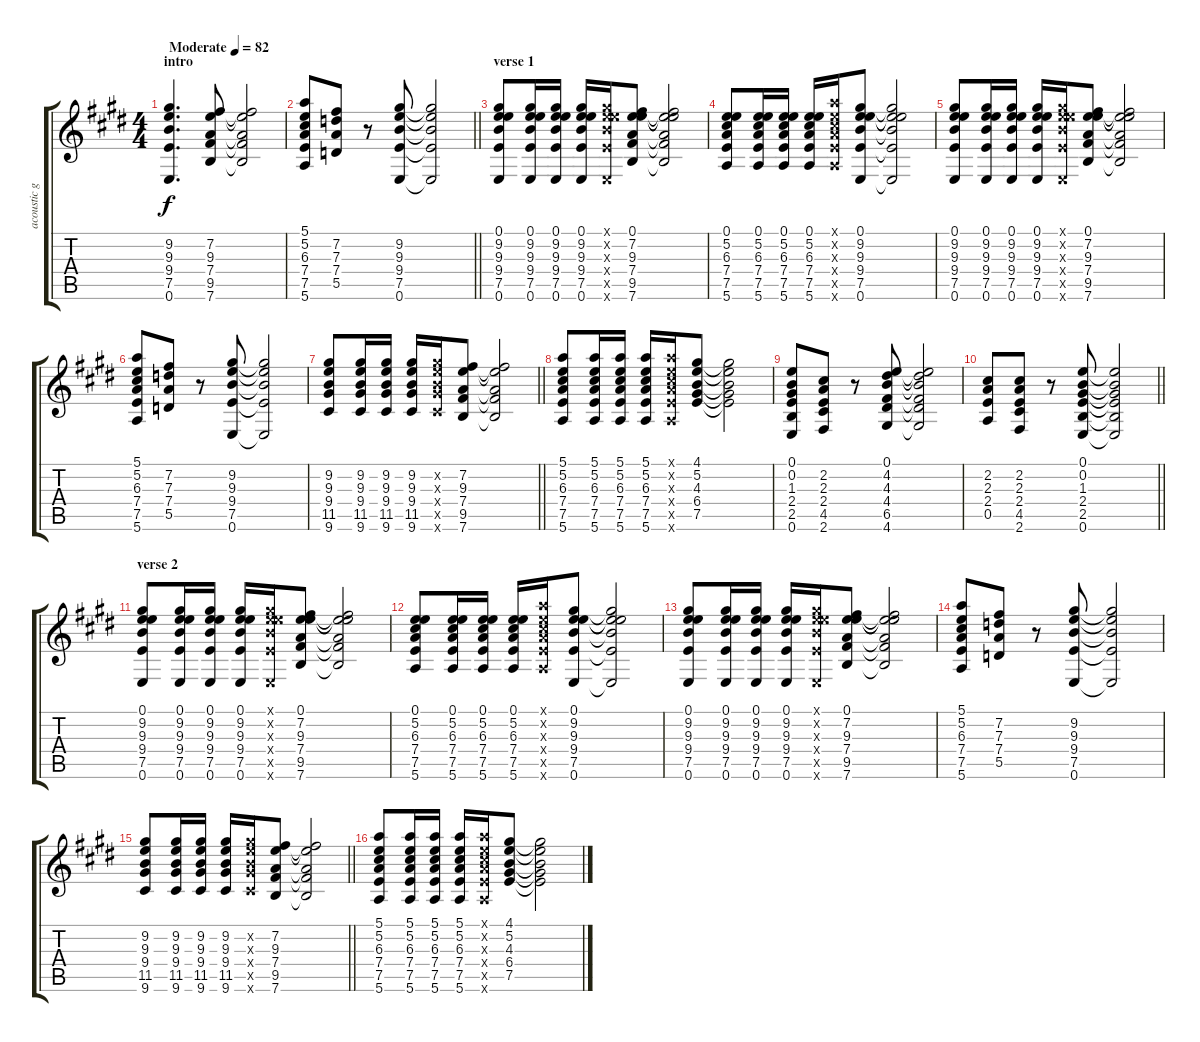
\track ("acoustic guitar" "acoustic g") {instrument acousticguitarsteel}
\staff {score tabs}
\tuning (E4 B3 G3 D3 A2 E2) {hide}
\ts (4 4)
\section ("" "intro")
\tempo (82 "Moderate")
\clef g2
\ks e
(9.2 9.3 9.4 7.5 0.6).4{d dy f instrument acousticguitarsteel} (7.2 9.3 7.4 9.5 7.6).8 (7.2{t} 9.3{t} 7.4{t} 9.5{t} 7.6{t}).2 |
\barLineRight lightlight
(5.1 5.2 6.3 7.4 7.5 5.6).8 (7.2 7.3 7.4 5.5).8 r.8 (9.2 9.3 9.4 7.5 0.6).8 (9.2{t} 9.3{t} 9.4{t} 7.5{t} 0.6{t}).2 |
\section ("" "verse 1")
(0.1 9.2 9.3 9.4 7.5 0.6).8 (0.1 9.2 9.3 9.4 7.5 0.6).16 (0.1 9.2 9.3 9.4 7.5 0.6).16 (0.1 9.2 9.3 9.4 7.5 0.6).16 (0.1{x} 9.2{x} 9.3{x} 9.4{x} 7.5{x} 0.6{x}).16 (0.1 7.2 9.3 7.4 9.5 7.6).8 (0.1{t} 7.2{t} 9.3{t} 7.4{t} 9.5{t} 7.6{t}).2 |
(0.1 5.2 6.3 7.4 7.5 5.6).8 (0.1 5.2 6.3 7.4 7.5 5.6).16 (0.1 5.2 6.3 7.4 7.5 5.6).16 (0.1 5.2 6.3 7.4 7.5 5.6).16 (5.1{x} 5.2{x} 6.3{x} 7.4{x} 7.5{x} 5.6{x}).16 (0.1 9.2 9.3 9.4 7.5 0.6).8 (0.1{t} 9.2{t} 9.3{t} 9.4{t} 7.5{t} 0.6{t}).2 |
(0.1 9.2 9.3 9.4 7.5 0.6).8 (0.1 9.2 9.3 9.4 7.5 0.6).16 (0.1 9.2 9.3 9.4 7.5 0.6).16 (0.1 9.2 9.3 9.4 7.5 0.6).16 (0.1{x} 9.2{x} 9.3{x} 9.4{x} 7.5{x} 0.6{x}).16 (0.1 7.2 9.3 7.4 9.5 7.6).8 (0.1{t} 7.2{t} 9.3{t} 7.4{t} 9.5{t} 7.6{t}).2 |
(5.1 5.2 6.3 7.4 7.5 5.6).8 (7.2 7.3 7.4 5.5).8 r.8 (9.2 9.3 9.4 7.5 0.6).8 (9.2{t} 9.3{t} 9.4{t} 7.5{t} 0.6{t}).2 |
\barLineRight lightlight
(9.2 9.3 9.4 11.5 9.6).8 (9.2 9.3 9.4 11.5 9.6).16 (9.2 9.3 9.4 11.5 9.6).16 (9.2 9.3 9.4 11.5 9.6).16 (9.2{x} 9.3{x} 9.4{x} 11.5{x} 9.6{x}).16 (7.2 9.3 7.4 9.5 7.6).8 (7.2{t} 9.3{t} 7.4{t} 9.5{t} 7.6{t}).2 |
(5.1 5.2 6.3 7.4 7.5 5.6).8 (5.1 5.2 6.3 7.4 7.5 5.6).16 (5.1 5.2 6.3 7.4 7.5 5.6).16 (5.1 5.2 6.3 7.4 7.5 5.6).16 (5.1{x} 5.2{x} 6.3{x} 7.4{x} 7.5{x} 5.6{x}).16 (4.1 5.2 4.3 6.4 7.5).8 (4.1{t} 5.2{t} 4.3{t} 6.4{t} 7.5{t}).2 |
(0.1 0.2 1.3 2.4 2.5 0.6).8 (2.2 2.3 2.4 4.5 2.6).8 r.8 (0.1 4.2 4.3 4.4 6.5 4.6).8 (0.1{t} 4.2{t} 4.3{t} 4.4{t} 6.5{t} 4.6{t}).2 |
\barLineRight lightlight
(2.2 2.3 2.4 0.5).8 (2.2 2.3 2.4 4.5 2.6).8 r.8 (0.1 0.2 1.3 2.4 2.5 0.6).8 (0.1{t} 0.2{t} 1.3{t} 2.4{t} 2.5{t} 0.6{t}).2 |
\section ("" "verse 2")
(0.1 9.2 9.3 9.4 7.5 0.6).8 (0.1 9.2 9.3 9.4 7.5 0.6).16 (0.1 9.2 9.3 9.4 7.5 0.6).16 (0.1 9.2 9.3 9.4 7.5 0.6).16 (0.1{x} 9.2{x} 9.3{x} 9.4{x} 7.5{x} 0.6{x}).16 (0.1 7.2 9.3 7.4 9.5 7.6).8 (0.1{t} 7.2{t} 9.3{t} 7.4{t} 9.5{t} 7.6{t}).2 |
(0.1 5.2 6.3 7.4 7.5 5.6).8 (0.1 5.2 6.3 7.4 7.5 5.6).16 (0.1 5.2 6.3 7.4 7.5 5.6).16 (0.1 5.2 6.3 7.4 7.5 5.6).16 (5.1{x} 5.2{x} 6.3{x} 7.4{x} 7.5{x} 5.6{x}).16 (0.1 9.2 9.3 9.4 7.5 0.6).8 (0.1{t} 9.2{t} 9.3{t} 9.4{t} 7.5{t} 0.6{t}).2 |
(0.1 9.2 9.3 9.4 7.5 0.6).8 (0.1 9.2 9.3 9.4 7.5 0.6).16 (0.1 9.2 9.3 9.4 7.5 0.6).16 (0.1 9.2 9.3 9.4 7.5 0.6).16 (0.1{x} 9.2{x} 9.3{x} 9.4{x} 7.5{x} 0.6{x}).16 (0.1 7.2 9.3 7.4 9.5 7.6).8 (0.1{t} 7.2{t} 9.3{t} 7.4{t} 9.5{t} 7.6{t}).2 |
(5.1 5.2 6.3 7.4 7.5 5.6).8 (7.2 7.3 7.4 5.5).8 r.8 (9.2 9.3 9.4 7.5 0.6).8 (9.2{t} 9.3{t} 9.4{t} 7.5{t} 0.6{t}).2 |
\barLineRight lightlight
(9.2 9.3 9.4 11.5 9.6).8 (9.2 9.3 9.4 11.5 9.6).16 (9.2 9.3 9.4 11.5 9.6).16 (9.2 9.3 9.4 11.5 9.6).16 (9.2{x} 9.3{x} 9.4{x} 11.5{x} 9.6{x}).16 (7.2 9.3 7.4 9.5 7.6).8 (7.2{t} 9.3{t} 7.4{t} 9.5{t} 7.6{t}).2 |
(5.1 5.2 6.3 7.4 7.5 5.6).8 (5.1 5.2 6.3 7.4 7.5 5.6).16 (5.1 5.2 6.3 7.4 7.5 5.6).16 (5.1 5.2 6.3 7.4 7.5 5.6).16 (5.1{x} 5.2{x} 6.3{x} 7.4{x} 7.5{x} 5.6{x}).16 (4.1 5.2 4.3 6.4 7.5).8 (4.1{t} 5.2{t} 4.3{t} 6.4{t} 7.5{t}).2
